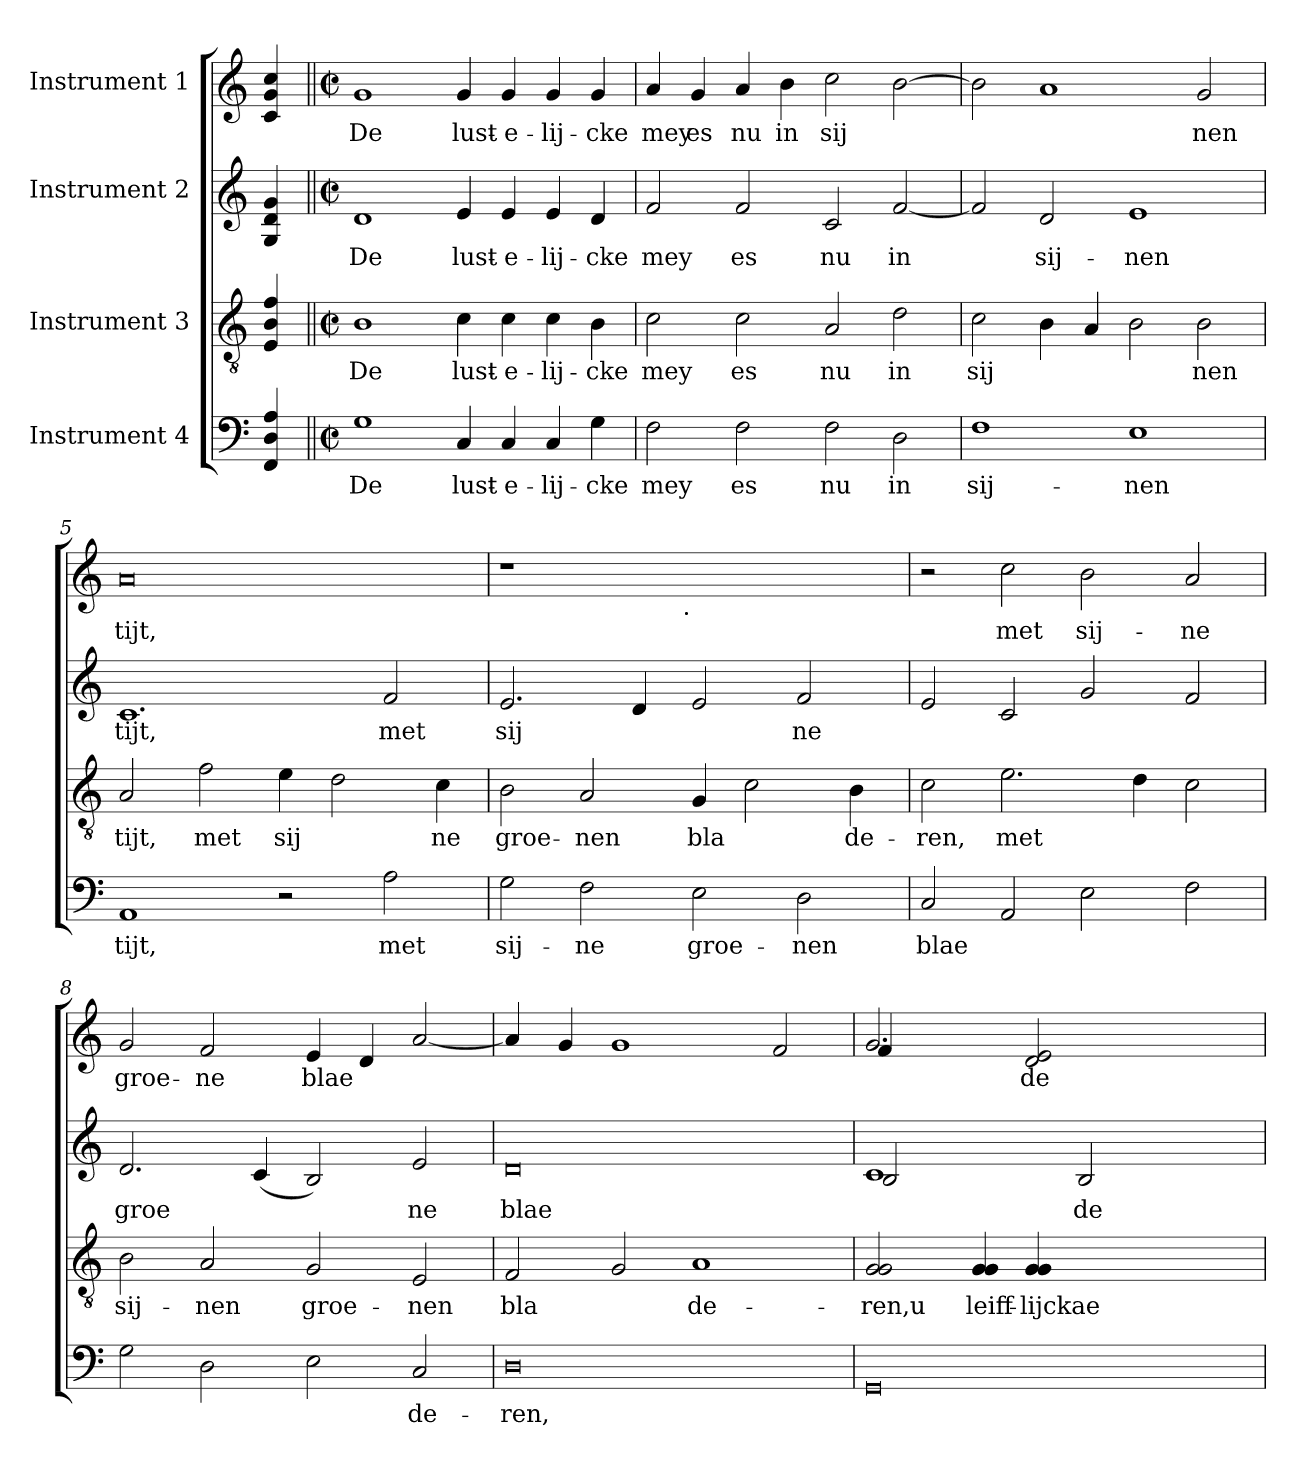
**kern	**text	**kern	**text	**kern	**text	**kern	**text
*part4	*part4	*part3	*part3	*part2	*part2	*part1	*part1
*staff4	*staff4	*staff3	*staff3	*staff2	*staff2	*staff1	*staff1
*I"Instrument 4	*	*I"Instrument 3	*	*I"Instrument 2	*	*I"Instrument 1	*
!!LO:PB:g=z
*stria5	*	*stria5	*	*stria5	*	*stria5	*
*clefF4	*	*clefGv2	*	*clefG2	*	*clefG2	*
*k[]	*	*k[]	*	*k[]	*	*k[]	*
*C:	*	*C:	*	*C:	*	*C:	*
=1	=1	=1	=1	=1	=1	=1	=1
!	!LO:LY:b:cj	!	!LO:LY:b:cj	!	!LO:LY:b:cj	!	!LO:LY:b:cj
4A/ 4D/ 4FF/	.	4f/ 4B/ 4E/	.	4g/ 4d/ 4G/	.	4cc/ 4g/ 4c/	.
=2||	=2||	=2||	=2||	=2||	=2||	=2||	=2||
*M2/2	*	*M2/2	*	*M2/2	*	*M2/2	*
*met(c|)	*	*met(c|)	*	*met(c|)	*	*met(c|)	*
!	!LO:LY:b:cj	!	!LO:LY:b:cj	!	!LO:LY:b:cj	!	!LO:LY:b:cj
1G	De	1B	De	1d	De	1g	De
!	!LO:LY:b:cj	!	!LO:LY:b:cj	!	!LO:LY:b:cj	!	!LO:LY:b:cj
4C/	lust-	4c\	lust-	4e/	lust-	4g/	lust-
!	!LO:LY:b:cj	!	!LO:LY:b:cj	!	!LO:LY:b:cj	!	!LO:LY:b:cj
4C/	-e-	4c\	-e-	4e/	-e-	4g/	-e-
!	!LO:LY:b:cj	!	!LO:LY:b:cj	!	!LO:LY:b:cj	!	!LO:LY:b:cj
4C/	-lij-	4c\	-lij-	4e/	-lij-	4g/	-lij-
!	!LO:LY:b:cj	!	!LO:LY:b:cj	!	!LO:LY:b:cj	!	!LO:LY:b:cj
4G\	-cke	4B\	-cke	4d/	-cke	4g/	-cke
=3	=3	=3	=3	=3	=3	=3	=3
!	!LO:LY:b:cj	!	!LO:LY:b:cj	!	!LO:LY:b:cj	!	!LO:LY:b:cj
2F\	mey	2c\	mey	2f/	mey	4a/	mey
!	!	!	!	!	!	!	!LO:LY:b:cj
.	.	.	.	.	.	4g/	es
!	!LO:LY:b:cj	!	!LO:LY:b:cj	!	!LO:LY:b:cj	!	!LO:LY:b:cj
2F\	es	2c\	es	2f/	es	4a/	nu
!	!	!	!	!	!	!	!LO:LY:b:cj
.	.	.	.	.	.	4b\	in
!	!LO:LY:b:cj	!	!LO:LY:b:cj	!	!LO:LY:b:cj	!	!LO:LY:b:cj
2F\	nu	2A/	nu	2c/	nu	2cc\	sij-
!	!LO:LY:b:cj	!	!LO:LY:b:cj	!	!LO:LY:b:cj	!	!LO:LY:b:cj
2D\	in	2d\	in	[<2f/	in	[>2b\	--
=4	=4	=4	=4	=4	=4	=4	=4
!	!LO:LY:b:cj	!	!LO:LY:b:cj	!	!LO:LY:b:cj	!	!LO:LY:b:cj
1F	sij-	2c\	sij-	2f/]	.	2b\]	--
!	!	!	!LO:LY:b:cj	!	!LO:LY:b:cj	!	!LO:LY:b:cj
.	.	4B\	--	2d/	sij-	1a	--
!	!	!	!LO:LY:b:cj	!	!	!	!
.	.	4A/	--	.	.	.	.
!	!LO:LY:b:cj	!	!LO:LY:b:cj	!	!LO:LY:b:cj	!	!
1E	-nen	2B\	--	1e	-nen	.	.
!	!	!	!LO:LY:b:cj	!	!	!	!LO:LY:b:cj
.	.	2B\	-nen	.	.	2g/	-nen
=5	=5	=5	=5	=5	=5	=5	=5
!	!LO:LY:b:cj	!	!LO:LY:b:cj	!	!LO:LY:b:cj	!	!LO:LY:b:cj
1AA	tijt,	2A/	tijt,	1.c	tijt,	0a	tijt,
!	!	!	!LO:LY:b:cj	!	!	!	!
.	.	2f\	met	.	.	.	.
!	!	!	!LO:LY:b:cj	!	!	!	!
2r	.	4e\	sij-	.	.	.	.
!	!	!	!LO:LY:b:cj	!	!	!	!
.	.	2d\	--	.	.	.	.
!	!LO:LY:b:cj	!	!	!	!LO:LY:b:cj	!	!
2A\	met	.	.	2f/	met	.	.
!	!	!	!LO:LY:b:cj	!	!	!	!
.	.	4c\	-ne	.	.	.	.
=6	=6	=6	=6	=6	=6	=6	=6
!	!LO:LY:b:cj	!	!LO:LY:b:cj	!	!LO:LY:b:cj	!	!
*	*	*	*	*	*	*^	*
2G\	sij-	2B\	groe-	2.e/	sij-	1r	2ryy	.
!	!LO:LY:b:cj	!	!LO:LY:b:cj	!	!	!	!	!
2F\	-ne	2A/	-nen	.	.	.	4ryy	.
!	!	!	!	!	!LO:LY:b:cj	!	!	!
.	.	.	.	4d/	--	.	8...ryy	.
!	!	!	!	!	!	!	!LO:TX:b:t=.	!
.	.	.	.	.	.	.	1ryy	.
!	!LO:LY:b:cj	!	!LO:LY:b:cj	!	!LO:LY:b:cj	!	!	!
2E\	groe-	4G/	bla-	2e/	--	1ryy	.	.
!	!	!	!LO:LY:b:cj	!	!	!	!	!
.	.	2c\	--	.	.	.	.	.
!	!LO:LY:b:cj	!	!	!	!LO:LY:b:cj	!	!	!
2D\	-nen	.	.	2f/	-ne	.	.	.
!	!	!	!LO:LY:b:cj	!	!	!	!	!
.	.	4B\	-de-	.	.	.	.	.
.	.	.	.	.	.	.	64ryy	.
=7	=7	=7	=7	=7	=7	=7	=7	=7
!	!LO:LY:b:cj	!	!LO:LY:b:cj	!	!LO:LY:b:cj	!	!	!
*	*	*	*	*	*	*v	*v	*
2C/	blae-	2c\	-ren,	2e/	.	2r	.
!	!LO:LY:b:cj	!	!LO:LY:b:cj	!	!LO:LY:b:cj	!	!LO:LY:b:cj
2AA/	--	2.e\	met	2c/	.	2cc\	met
!	!LO:LY:b:cj	!	!	!	!LO:LY:b:cj	!	!LO:LY:b:cj
2E\	--	.	.	2g/	.	2b\	sij-
!	!	!	!LO:LY:b:cj	!	!	!	!
.	.	4d\	.	.	.	.	.
!	!LO:LY:b:cj	!	!LO:LY:b:cj	!	!LO:LY:b:cj	!	!LO:LY:b:cj
2F\	--	2c\	.	2f/	.	2a/	-ne
!!LO:LB:g=z
=8	=8	=8	=8	=8	=8	=8	=8
!	!LO:LY:b:cj	!	!LO:LY:b:cj	!	!LO:LY:b:cj	!	!LO:LY:b:cj
2G\	--	2B\	sij-	2.d/	groe-	2g/	groe-
!	!LO:LY:b:cj	!	!LO:LY:b:cj	!	!	!	!LO:LY:b:cj
2D\	--	2A/	-nen	.	.	2f/	-ne
!	!	!	!	!	!LO:LY:b:cj	!	!
.	.	.	.	(<4c/	--	.	.
!	!LO:LY:b:cj	!	!LO:LY:b:cj	!	!LO:LY:b:cj	!	!LO:LY:b:cj
2E\	--	2G/	groe-	2B/)	--	4e/	blae-
!	!	!	!	!	!	!	!LO:LY:b:cj
.	.	.	.	.	.	4d/	--
!	!LO:LY:b:cj	!	!LO:LY:b:cj	!	!LO:LY:b:cj	!	!LO:LY:b:cj
2C/	-de-	2E/	-nen	2e/	-ne	[<2a/	--
=9	=9	=9	=9	=9	=9	=9	=9
!	!LO:LY:b:cj	!	!LO:LY:b:cj	!	!LO:LY:b:cj	!	!LO:LY:b:cj
0D	-ren,	2F/	bla-	0d	blae-	4a/]	--
!	!	!	!	!	!	!	!LO:LY:b:cj
.	.	.	.	.	.	4g/	--
!	!	!	!LO:LY:b:cj	!	!	!	!LO:LY:b:cj
.	.	2G/	--	.	.	1g	--
!	!	!	!LO:LY:b:cj	!	!	!	!
.	.	1A	-de-	.	.	.	.
!	!	!	!	!	!	!	!LO:LY:b:cj
.	.	.	.	.	.	2f/	--
=10	=10	=10	=10	=10	=10	=10	=10
!	!LO:LY:b:cj	!	!LO:LY:b:cj	!	!LO:LY:b:cj	!	!LO:LY:b:cj
*	*	*	*	*^	*	*^	*
0GG	.	2G/ 2G/	-ren,u	1c	2B/	--	2.g/	4f/	--
.	.	.	.	.	.	.	.	2.ryy	.
!	!	!	!LO:LY:b:cj	!	!	!	!	!	!
.	.	4G/ 4G/	leiff-	.	2ryy	.	.	.	.
!	!	!	!LO:LY:b:cj	!	!	!	!	!	!LO:LY:b:cj
.	.	4G/ 4G/	-lijckae	.	.	.	2e/ 2d/	.	-de-
!	!	!	!	!	!	!LO:LY:b:cj	!	!	!
.	.	1ryy	.	2B/	1ryy	-de-	.	1ryy	.
.	.	.	.	.	.	.	2.ryy	.	.
.	.	.	.	2ryy	.	.	.	.	.
*	*	*	*	*v	*v	*	*	*	*
*	*	*	*	*	*	*v	*v	*
=	=	=	=	=	=	=	=
*-	*-	*-	*-	*-	*-	*-	*-
